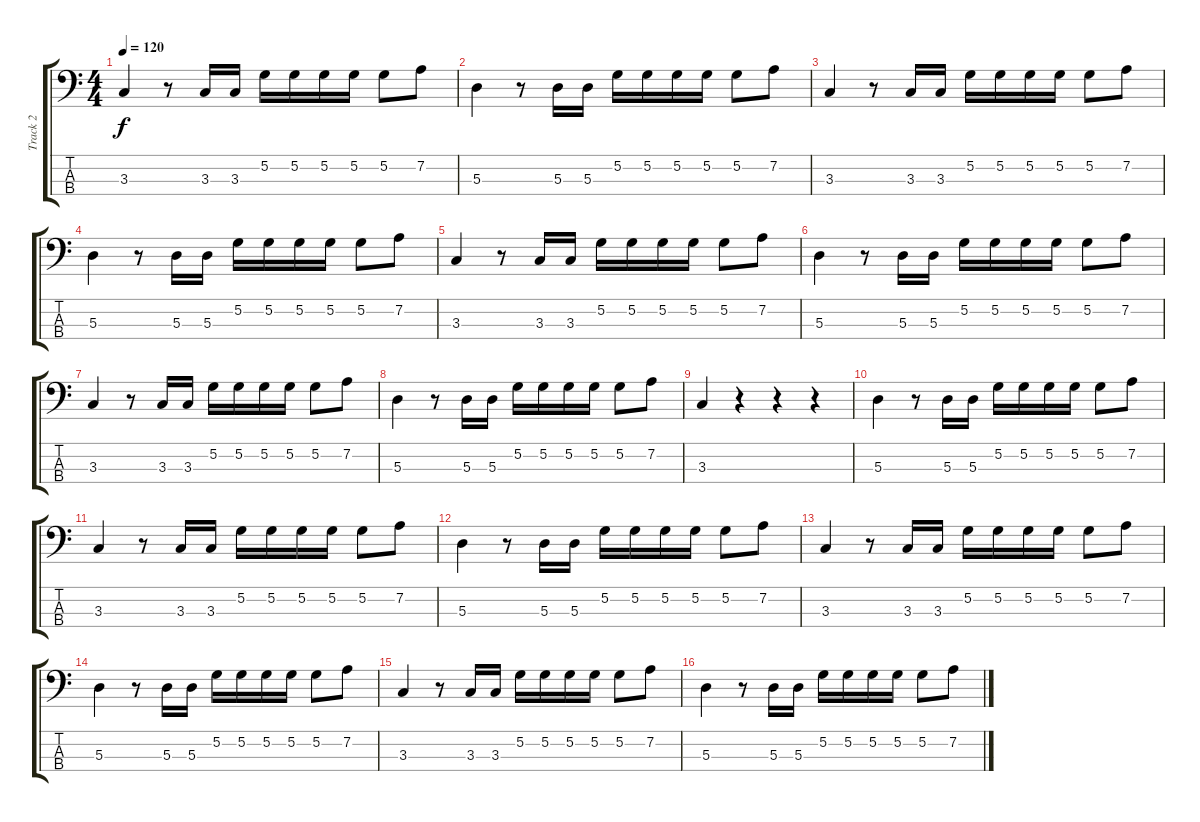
\track ("Track 2" "Track 2") {instrument electricbassfinger}
\staff {score tabs}
\tuning (G2 D2 A1 E1) {hide}
\ts (4 4)
\tempo 120
\clef f4
\ks c
3.3.4{dy f} r.8 3.3.16 3.3.16 5.2.16 5.2.16 5.2.16 5.2.16 5.2.8 7.2.8 |
5.3.4 r.8 5.3.16 5.3.16 5.2.16 5.2.16 5.2.16 5.2.16 5.2.8 7.2.8 |
3.3.4 r.8 3.3.16 3.3.16 5.2.16 5.2.16 5.2.16 5.2.16 5.2.8 7.2.8 |
5.3.4 r.8 5.3.16 5.3.16 5.2.16 5.2.16 5.2.16 5.2.16 5.2.8 7.2.8 |
3.3.4 r.8 3.3.16 3.3.16 5.2.16 5.2.16 5.2.16 5.2.16 5.2.8 7.2.8 |
5.3.4 r.8 5.3.16 5.3.16 5.2.16 5.2.16 5.2.16 5.2.16 5.2.8 7.2.8 |
3.3.4 r.8 3.3.16 3.3.16 5.2.16 5.2.16 5.2.16 5.2.16 5.2.8 7.2.8 |
5.3.4 r.8 5.3.16 5.3.16 5.2.16 5.2.16 5.2.16 5.2.16 5.2.8 7.2.8 |
3.3.4 r.4 r.4 r.4 |
5.3.4 r.8 5.3.16 5.3.16 5.2.16 5.2.16 5.2.16 5.2.16 5.2.8 7.2.8 |
3.3.4 r.8 3.3.16 3.3.16 5.2.16 5.2.16 5.2.16 5.2.16 5.2.8 7.2.8 |
5.3.4 r.8 5.3.16 5.3.16 5.2.16 5.2.16 5.2.16 5.2.16 5.2.8 7.2.8 |
3.3.4 r.8 3.3.16 3.3.16 5.2.16 5.2.16 5.2.16 5.2.16 5.2.8 7.2.8 |
5.3.4 r.8 5.3.16 5.3.16 5.2.16 5.2.16 5.2.16 5.2.16 5.2.8 7.2.8 |
3.3.4 r.8 3.3.16 3.3.16 5.2.16 5.2.16 5.2.16 5.2.16 5.2.8 7.2.8 |
5.3.4 r.8 5.3.16 5.3.16 5.2.16 5.2.16 5.2.16 5.2.16 5.2.8 7.2.8
